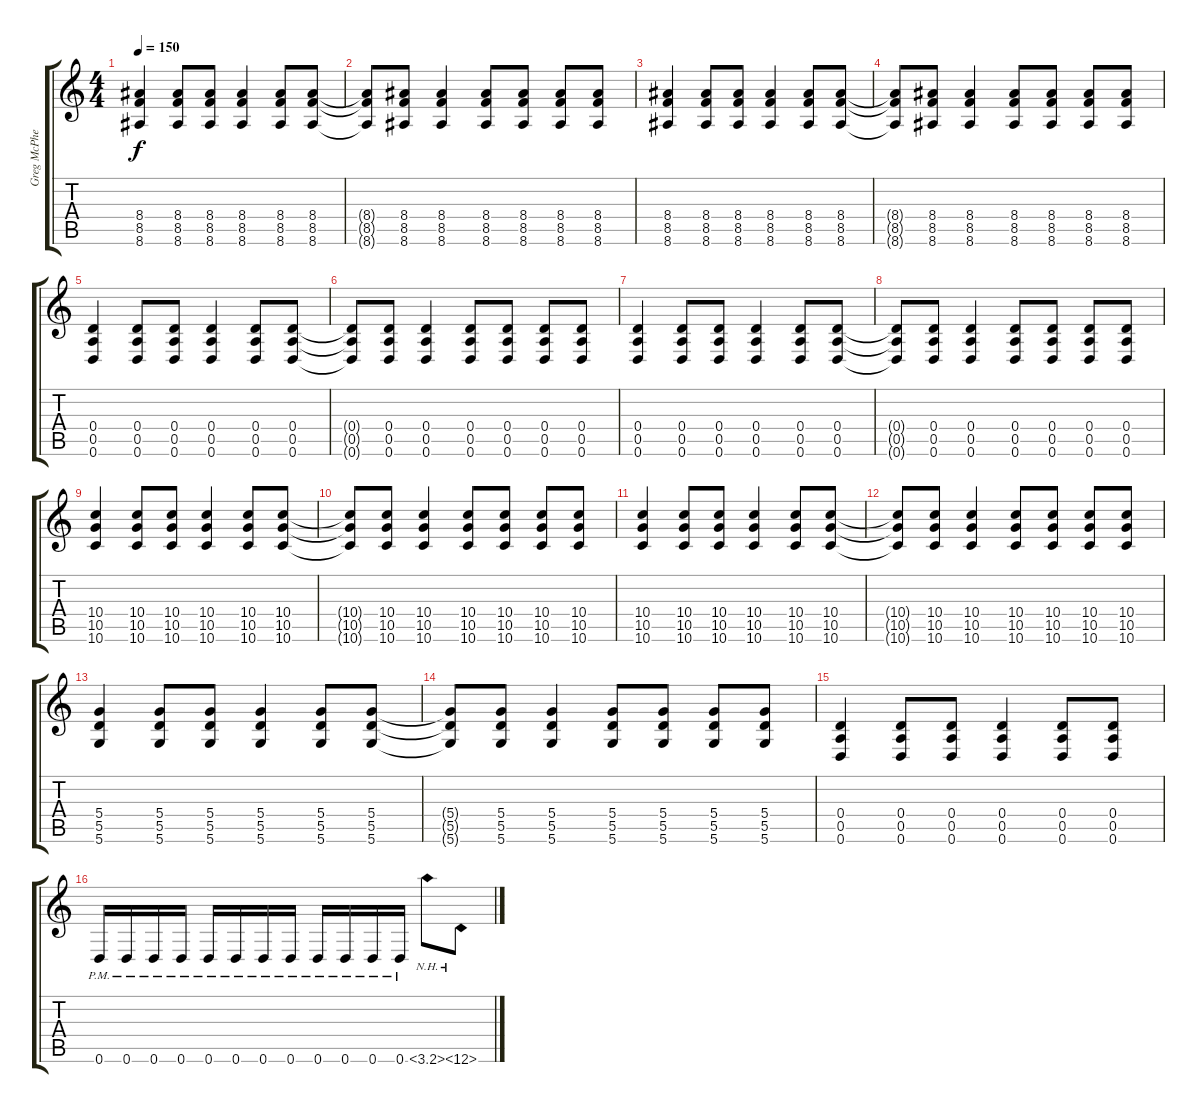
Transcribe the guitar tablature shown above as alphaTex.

\track ("Greg McPherson (Rhythm Guitar)" "Greg McPhe") {instrument distortionguitar}
\staff {score tabs}
\tuning (E4 B3 G3 D3 A2 D2) {hide}
\ts (4 4)
\tempo 150
\clef g2
\ks c
(8.4 8.5 8.6).4{dy f} (8.4 8.5 8.6).8 (8.4 8.5 8.6).8 (8.4 8.5 8.6).4 (8.4 8.5 8.6).8 (8.4 8.5 8.6).8 |
(8.4{t} 8.5{t} 8.6{t}).8 (8.4 8.5 8.6).8 (8.4 8.5 8.6).4 (8.4 8.5 8.6).8 (8.4 8.5 8.6).8 (8.4 8.5 8.6).8 (8.4 8.5 8.6).8 |
(8.4 8.5 8.6).4 (8.4 8.5 8.6).8 (8.4 8.5 8.6).8 (8.4 8.5 8.6).4 (8.4 8.5 8.6).8 (8.4 8.5 8.6).8 |
(8.4{t} 8.5{t} 8.6{t}).8 (8.4 8.5 8.6).8 (8.4 8.5 8.6).4 (8.4 8.5 8.6).8 (8.4 8.5 8.6).8 (8.4 8.5 8.6).8 (8.4 8.5 8.6).8 |
(0.4 0.5 0.6).4 (0.4 0.5 0.6).8 (0.4 0.5 0.6).8 (0.4 0.5 0.6).4 (0.4 0.5 0.6).8 (0.4 0.5 0.6).8 |
(0.4{t} 0.5{t} 0.6{t}).8 (0.4 0.5 0.6).8 (0.4 0.5 0.6).4 (0.4 0.5 0.6).8 (0.4 0.5 0.6).8 (0.4 0.5 0.6).8 (0.4 0.5 0.6).8 |
(0.4 0.5 0.6).4 (0.4 0.5 0.6).8 (0.4 0.5 0.6).8 (0.4 0.5 0.6).4 (0.4 0.5 0.6).8 (0.4 0.5 0.6).8 |
(0.4{t} 0.5{t} 0.6{t}).8 (0.4 0.5 0.6).8 (0.4 0.5 0.6).4 (0.4 0.5 0.6).8 (0.4 0.5 0.6).8 (0.4 0.5 0.6).8 (0.4 0.5 0.6).8 |
(10.4 10.5 10.6).4 (10.4 10.5 10.6).8 (10.4 10.5 10.6).8 (10.4 10.5 10.6).4 (10.4 10.5 10.6).8 (10.4 10.5 10.6).8 |
(10.4{t} 10.5{t} 10.6{t}).8 (10.4 10.5 10.6).8 (10.4 10.5 10.6).4 (10.4 10.5 10.6).8 (10.4 10.5 10.6).8 (10.4 10.5 10.6).8 (10.4 10.5 10.6).8 |
(10.4 10.5 10.6).4 (10.4 10.5 10.6).8 (10.4 10.5 10.6).8 (10.4 10.5 10.6).4 (10.4 10.5 10.6).8 (10.4 10.5 10.6).8 |
(10.4{t} 10.5{t} 10.6{t}).8 (10.4 10.5 10.6).8 (10.4 10.5 10.6).4 (10.4 10.5 10.6).8 (10.4 10.5 10.6).8 (10.4 10.5 10.6).8 (10.4 10.5 10.6).8 |
(5.4 5.5 5.6).4 (5.4 5.5 5.6).8 (5.4 5.5 5.6).8 (5.4 5.5 5.6).4 (5.4 5.5 5.6).8 (5.4 5.5 5.6).8 |
(5.4{t} 5.5{t} 5.6{t}).8 (5.4 5.5 5.6).8 (5.4 5.5 5.6).4 (5.4 5.5 5.6).8 (5.4 5.5 5.6).8 (5.4 5.5 5.6).8 (5.4 5.5 5.6).8 |
(0.4 0.5 0.6).4 (0.4 0.5 0.6).8 (0.4 0.5 0.6).8 (0.4 0.5 0.6).4 (0.4 0.5 0.6).8 (0.4 0.5 0.6).8 |
0.6{pm}.16 0.6{pm}.16 0.6{pm}.16 0.6{pm}.16 0.6{pm}.16 0.6{pm}.16 0.6{pm}.16 0.6{pm}.16 0.6{pm}.16 0.6{pm}.16 0.6{pm}.16 0.6{pm}.16 3.6{nh}.8 0.6{nh}.8
